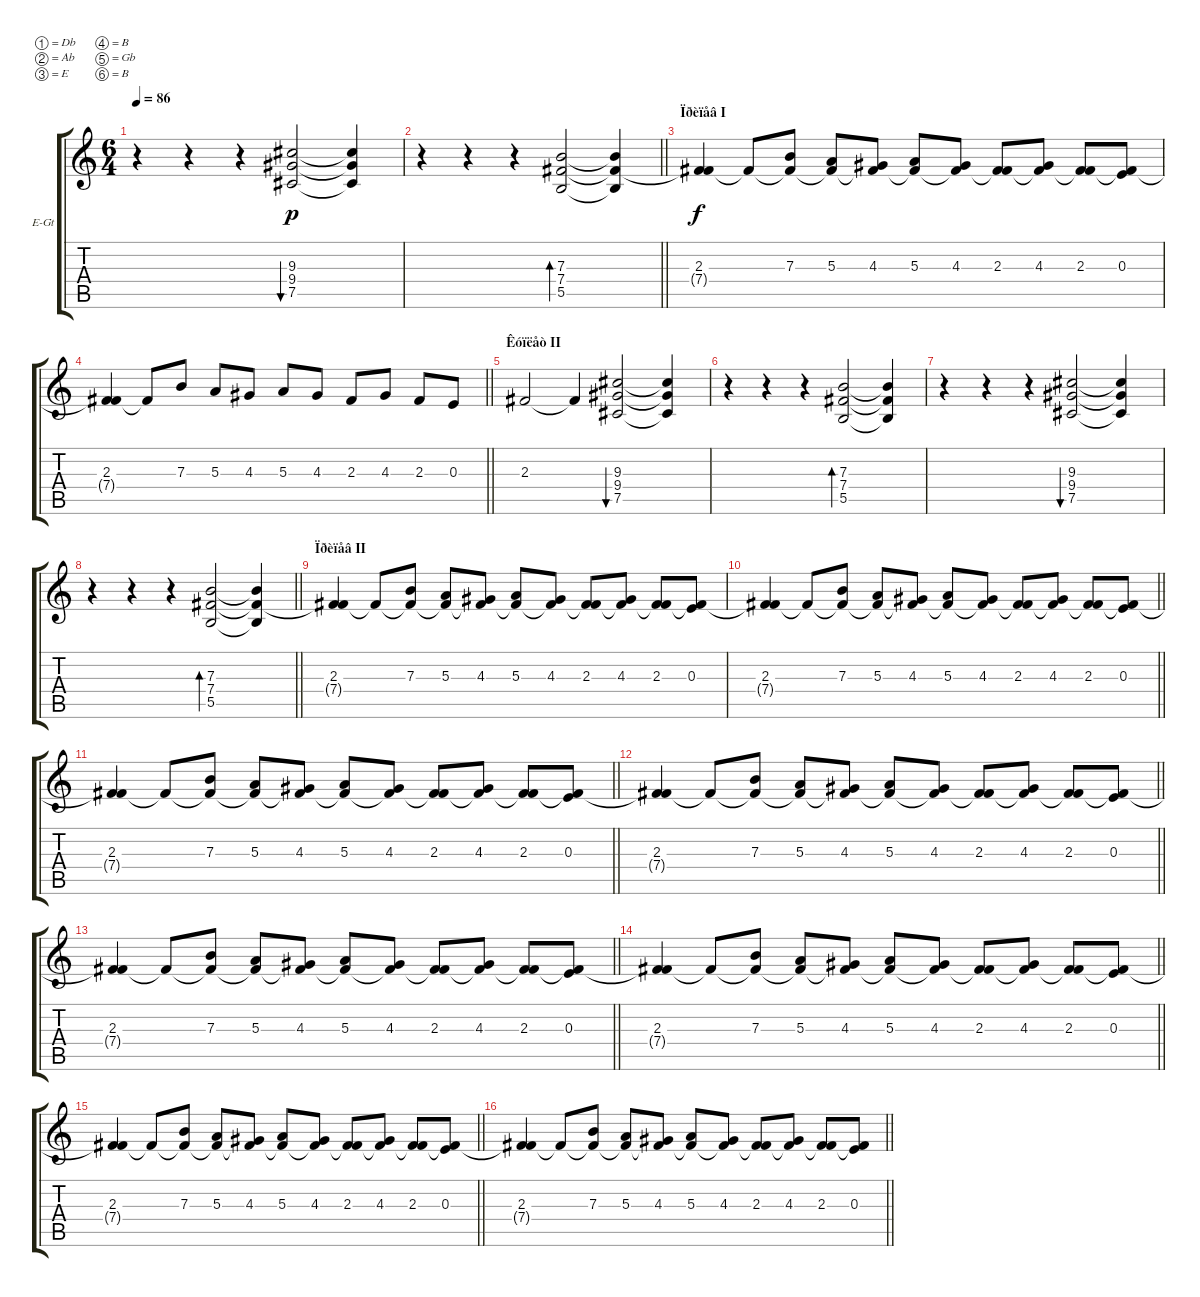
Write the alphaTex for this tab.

\bracketExtendMode groupsimilarinstruments
\firstSystemTrackNameOrientation horizontal
\otherSystemsTrackNameOrientation horizontal
\track ("ì.ãèòàðà" "E-Gt") {instrument electricguitarjazz}
\staff {score tabs}
\tuning (Db4 Ab3 E3 B2 Gb2 B1)
\ts (6 4)
\tempo 86
\clef g2
\ks c
r.4{dy p} r.4 r.4 (9.3 9.4 7.5).2{bu 120} (9.3{t} 9.4{t} 7.5{t}).4 |
\barLineRight lightlight
r.4 r.4 r.4 (7.3 7.4 5.5).2{bd 120} (7.3{t} 7.4{t} 5.5{t}).4 |
\section ("" "Ïðèïåâ I")
(2.3 7.4{t}).4{dy f} 7.4{t}.8 (7.3 7.4{t}).8 (5.3 7.4{t}).8 (4.3 7.4{t}).8 (5.3 7.4{t}).8 (4.3 7.4{t}).8 (2.3 7.4{t}).8 (4.3 7.4{t}).8 (2.3 7.4{t}).8 (0.3 7.4{t}).8 |
\barLineRight lightlight
(2.3 7.4{t}).4 7.4{t}.8 7.3.8 5.3.8 4.3.8 5.3.8 4.3.8 2.3.8 4.3.8 2.3.8 0.3.8 |
\section ("" "Êóïëåò II")
2.3.2 2.3{t}.4 (9.3 9.4 7.5).2{bu 120} (9.3{t} 9.4{t} 7.5{t}).4 |
r.4 r.4 r.4 (7.3 7.4 5.5).2{bd 120} (7.3{t} 7.4{t} 5.5{t}).4 |
r.4 r.4 r.4 (9.3 9.4 7.5).2{bu 120} (9.3{t} 9.4{t} 7.5{t}).4 |
\barLineRight lightlight
r.4 r.4 r.4 (7.3 7.4 5.5).2{bd 120} (7.3{t} 7.4{t} 5.5{t}).4 |
\section ("" "Ïðèïåâ II")
(2.3 7.4{t}).4 7.4{t}.8 (7.3 7.4{t}).8 (5.3 7.4{t}).8 (4.3 7.4{t}).8 (5.3 7.4{t}).8 (4.3 7.4{t}).8 (2.3 7.4{t}).8 (4.3 7.4{t}).8 (2.3 7.4{t}).8 (0.3 7.4{t}).8 |
\barLineRight lightlight
(2.3 7.4{t}).4 7.4{t}.8 (7.3 7.4{t}).8 (5.3 7.4{t}).8 (4.3 7.4{t}).8 (5.3 7.4{t}).8 (4.3 7.4{t}).8 (2.3 7.4{t}).8 (4.3 7.4{t}).8 (2.3 7.4{t}).8 (0.3 7.4{t}).8 |
\barLineRight lightlight
(2.3 7.4{t}).4 7.4{t}.8 (7.3 7.4{t}).8 (5.3 7.4{t}).8 (4.3 7.4{t}).8 (5.3 7.4{t}).8 (4.3 7.4{t}).8 (2.3 7.4{t}).8 (4.3 7.4{t}).8 (2.3 7.4{t}).8 (0.3 7.4{t}).8 |
\barLineRight lightlight
(2.3 7.4{t}).4 7.4{t}.8 (7.3 7.4{t}).8 (5.3 7.4{t}).8 (4.3 7.4{t}).8 (5.3 7.4{t}).8 (4.3 7.4{t}).8 (2.3 7.4{t}).8 (4.3 7.4{t}).8 (2.3 7.4{t}).8 (0.3 7.4{t}).8 |
\barLineRight lightlight
(2.3 7.4{t}).4 7.4{t}.8 (7.3 7.4{t}).8 (5.3 7.4{t}).8 (4.3 7.4{t}).8 (5.3 7.4{t}).8 (4.3 7.4{t}).8 (2.3 7.4{t}).8 (4.3 7.4{t}).8 (2.3 7.4{t}).8 (0.3 7.4{t}).8 |
\barLineRight lightlight
(2.3 7.4{t}).4 7.4{t}.8 (7.3 7.4{t}).8 (5.3 7.4{t}).8 (4.3 7.4{t}).8 (5.3 7.4{t}).8 (4.3 7.4{t}).8 (2.3 7.4{t}).8 (4.3 7.4{t}).8 (2.3 7.4{t}).8 (0.3 7.4{t}).8 |
\barLineRight lightlight
(2.3 7.4{t}).4 7.4{t}.8 (7.3 7.4{t}).8 (5.3 7.4{t}).8 (4.3 7.4{t}).8 (5.3 7.4{t}).8 (4.3 7.4{t}).8 (2.3 7.4{t}).8 (4.3 7.4{t}).8 (2.3 7.4{t}).8 (0.3 7.4{t}).8 |
\barLineRight lightlight
(2.3 7.4{t}).4 7.4{t}.8 (7.3 7.4{t}).8 (5.3 7.4{t}).8 (4.3 7.4{t}).8 (5.3 7.4{t}).8 (4.3 7.4{t}).8 (2.3 7.4{t}).8 (4.3 7.4{t}).8 (2.3 7.4{t}).8 (0.3 7.4{t}).8
